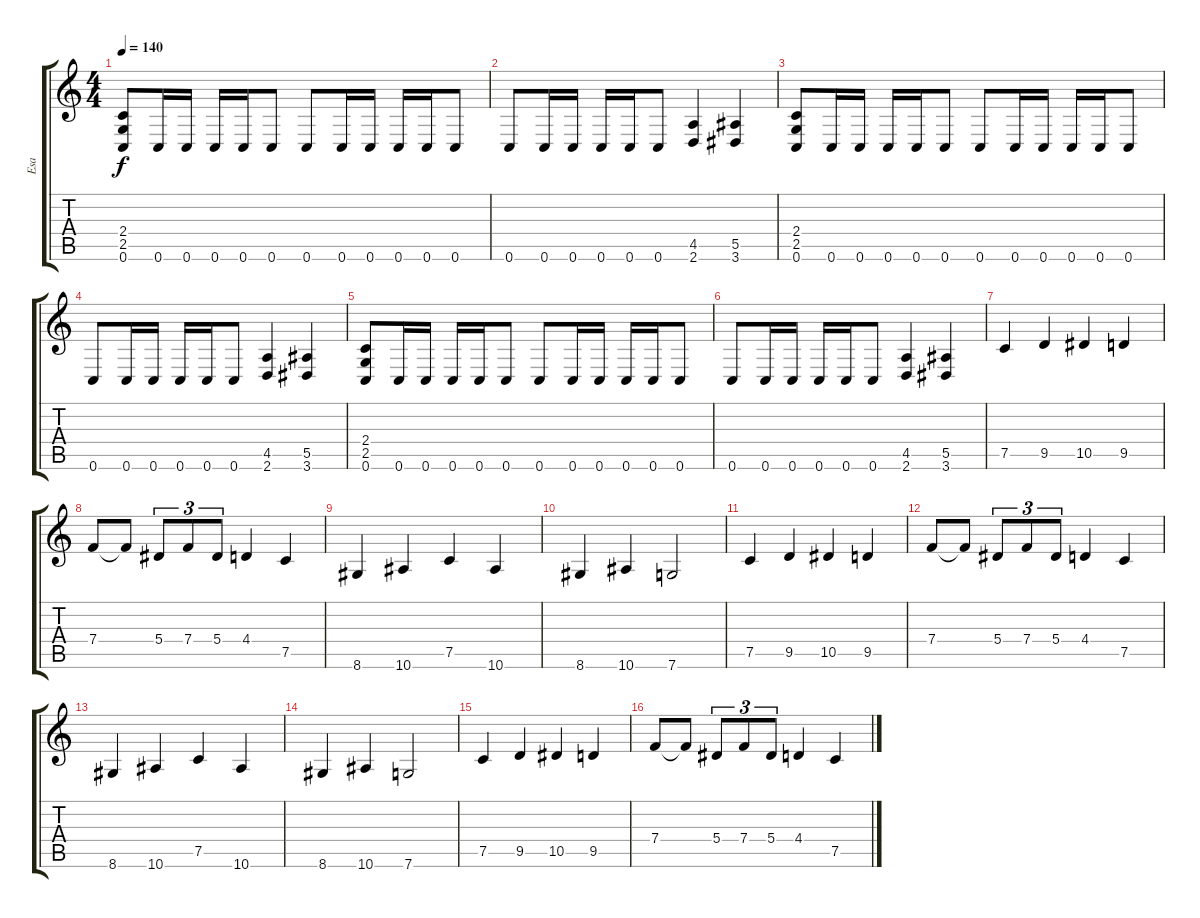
\track ("Esa" "Esa") {instrument distortionguitar}
\staff {score tabs}
\tuning (C4 G3 Eb3 Bb2 F2 C2) {hide}
\ts (4 4)
\tempo 140
\clef g2
\ks c
(2.4 2.5 0.6).8{dy f} 0.6.16 0.6.16 0.6.16 0.6.16 0.6.8 0.6.8 0.6.16 0.6.16 0.6.16 0.6.16 0.6.8 |
0.6.8 0.6.16 0.6.16 0.6.16 0.6.16 0.6.8 (4.5 2.6).4 (5.5 3.6).4 |
(2.4 2.5 0.6).8 0.6.16 0.6.16 0.6.16 0.6.16 0.6.8 0.6.8 0.6.16 0.6.16 0.6.16 0.6.16 0.6.8 |
0.6.8 0.6.16 0.6.16 0.6.16 0.6.16 0.6.8 (4.5 2.6).4 (5.5 3.6).4 |
(2.4 2.5 0.6).8 0.6.16 0.6.16 0.6.16 0.6.16 0.6.8 0.6.8 0.6.16 0.6.16 0.6.16 0.6.16 0.6.8 |
0.6.8 0.6.16 0.6.16 0.6.16 0.6.16 0.6.8 (4.5 2.6).4 (5.5 3.6).4 |
7.5.4 9.5.4 10.5.4 9.5.4 |
7.4.8 7.4{t}.8 5.4.8{tu (3 2)} 7.4.8{tu (3 2)} 5.4.8{tu (3 2)} 4.4.4 7.5.4 |
8.6.4 10.6.4 7.5.4 10.6.4 |
8.6.4 10.6.4 7.6.2 |
7.5.4 9.5.4 10.5.4 9.5.4 |
7.4.8 7.4{t}.8 5.4.8{tu (3 2)} 7.4.8{tu (3 2)} 5.4.8{tu (3 2)} 4.4.4 7.5.4 |
8.6.4 10.6.4 7.5.4 10.6.4 |
8.6.4 10.6.4 7.6.2 |
7.5.4 9.5.4 10.5.4 9.5.4 |
7.4.8 7.4{t}.8 5.4.8{tu (3 2)} 7.4.8{tu (3 2)} 5.4.8{tu (3 2)} 4.4.4 7.5.4
